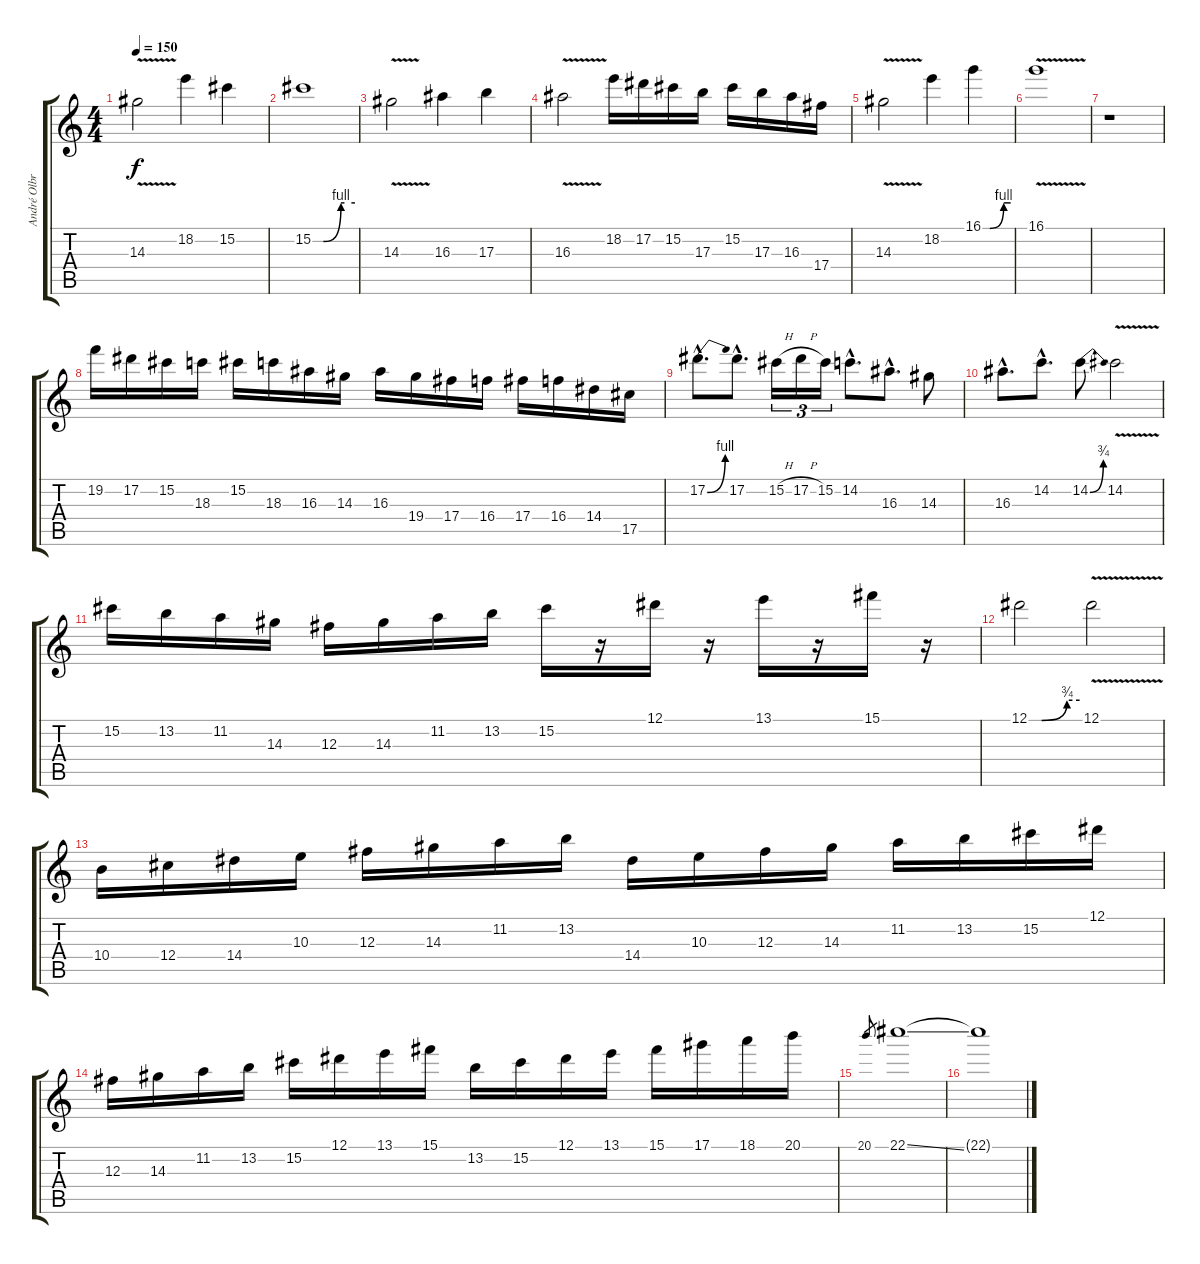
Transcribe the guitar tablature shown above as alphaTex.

\track ("André Olbrich" "André Olbr") {instrument distortionguitar}
\staff {score tabs}
\tuning (Eb4 Bb3 Gb3 Db3 Ab2 Eb2) {hide}
\ts (4 4)
\tempo 150
\clef g2
\ks c
14.3{v}.2{dy f} 18.2.4 15.2.4 |
15.2{be (custom 0 0 15 0 40 4 45 4 60 4)}.1 |
14.3{v}.2 16.3.4 17.3.4 |
16.3{v}.2 18.2.16 17.2.16 15.2.16 17.3.16 15.2.16 17.3.16 16.3.16 17.4.16 |
14.3{v}.2 18.2.4 16.1{be (custom 0 0 15 0 45 4 60 4)}.4 |
16.1{v}.1 |
r.1 |
19.2.16 17.2.16 15.2.16 18.3.16 15.2.16 18.3.16 16.3.16 14.3.16 16.3.16 19.4.16 17.4.16 16.4.16 17.4.16 16.4.16 14.4.16 17.5.16 |
17.2{be (bend 0 0 60 4) hac}.8{d} 17.2{hac}.8{d} 15.2{h}.16{tu (3 2)} 17.2{h}.16{tu (3 2)} 15.2.16{tu (3 2)} 14.2{hac}.8{d} 16.3{hac}.8{d} 14.3.8 |
16.3{hac}.8{d} 14.2{hac}.8{d} 14.2{be (bend 0 0 60 3)}.8 14.2{v}.2 |
15.2.16 13.2.16 11.2.16 14.3.16 12.3.16 14.3.16 11.2.16 13.2.16 15.2.16 r.16 12.1.16 r.16 13.1.16 r.16 15.1.16 r.16 |
12.1{be (custom 0 0 15 0 45 3 60 3)}.2 12.1{v}.2 |
10.4.16{balance 8} 12.4.16 14.4.16 10.3.16 12.3.16 14.3.16 11.2.16 13.2.16 14.4.16 10.3.16 12.3.16 14.3.16 11.2.16 13.2.16 15.2.16 12.1.16 |
12.3.16 14.3.16 11.2.16 13.2.16 15.2.16 12.1.16 13.1.16 15.1.16 13.2.16 15.2.16 12.1.16 13.1.16 15.1.16 17.1.16 18.1.16 20.1.16 |
20.1.8{gr} 22.1{ss}.1 |
22.1{t}.1
